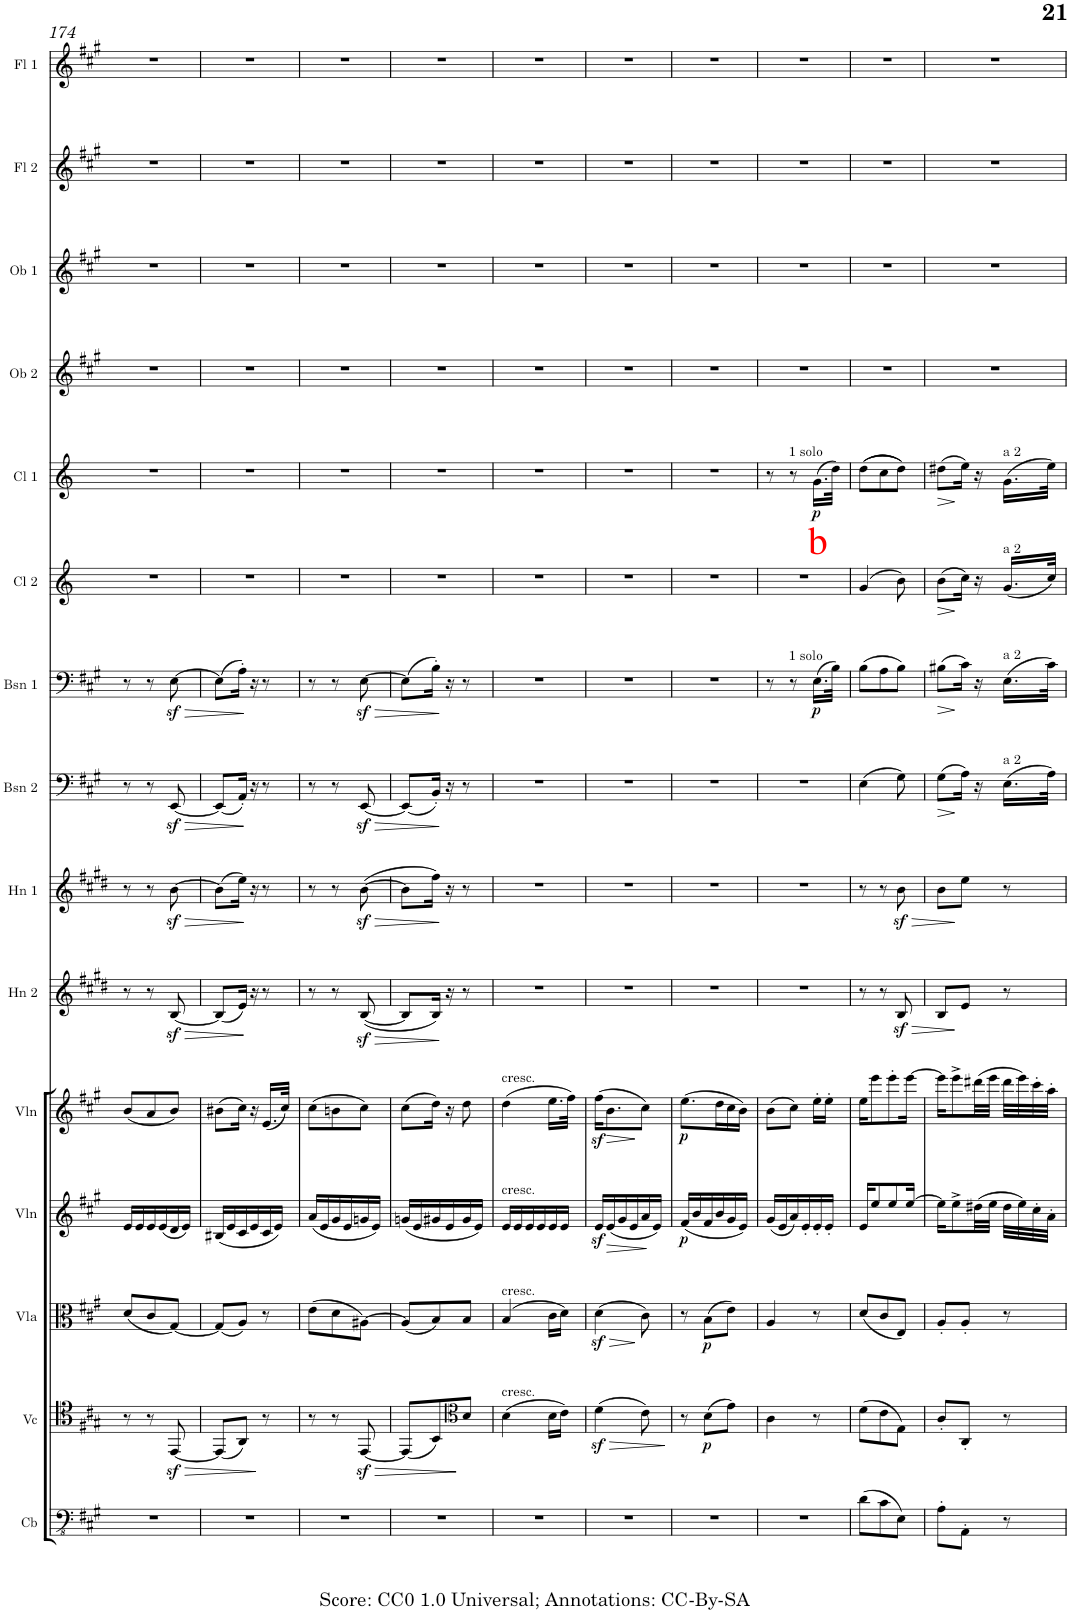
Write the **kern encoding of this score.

**kern	**kern	**dynam	**kern	**dynam	**kern	**dynam	**kern	**dynam	**kern	**dynam	**kern	**dynam	**kern	**dynam	**kern	**dynam	**kern	**dynam	**kern	**text	**dynam	**kern	**kern	**kern	**kern
*part15	*part14	*part14	*part13	*part13	*part12	*part12	*part11	*part11	*part10	*part10	*part9	*part9	*part8	*part8	*part7	*part7	*part6	*part6	*part5	*part5	*part5	*part4	*part3	*part2	*part1
*staff15	*staff14	*staff14	*staff13	*staff13	*staff12	*staff12	*staff11	*staff11	*staff10	*staff10	*staff9	*staff9	*staff8	*staff8	*staff7	*staff7	*staff6	*staff6	*staff5	*staff5	*staff5	*staff4	*staff3	*staff2	*staff1
*I"Contrabass	*I"Violoncello	*	*I"Viola	*	*I"Violin	*	*I"Violin	*	*I"F Horn 2 (orig. E and A)	*	*I"F Horn 1 (orig. E and A)	*	*I"Bassoon 2	*	*I"Bassoon 1	*	*I"A Clarinet 2	*	*I"A Clarinet 1	*	*	*I"Oboe 2	*I"Oboe 1	*I"Flute 2	*I"Flute 1
*I'Cb	*I'Vc	*	*I'Vla	*	*I'Vln	*	*I'Vln	*	*I'Hn 2	*	*I'Hn 1	*	*I'Bsn 2	*	*I'Bsn 1	*	*I'Cl 2	*	*I'Cl 1	*	*	*I'Ob 2	*I'Ob 1	*I'Fl 2	*I'Fl 1
!!LO:PB:g=z
*clefFv4	*clefC4	*	*clefC3	*	*clefG2	*	*clefG2	*	*clefG2	*	*clefG2	*	*clefF4	*	*clefF4	*	*clefG2	*	*clefG2	*	*	*clefG2	*clefG2	*clefG2	*clefG2
*	*	*	*	*	*	*	*	*	*Trd4c7	*	*Trd4c7	*	*	*	*	*	*Trd2c3	*	*Trd2c3	*	*	*	*	*	*
*k[f#c#g#]	*k[f#c#g#]	*	*k[f#c#g#]	*	*k[f#c#g#]	*	*k[f#c#g#]	*	*k[f#c#g#d#]	*	*k[f#c#g#d#]	*	*k[f#c#g#]	*	*k[f#c#g#]	*	*k[]	*	*k[]	*	*	*k[f#c#g#]	*k[f#c#g#]	*k[f#c#g#]	*k[f#c#g#]
*M3/8	*M3/8	*	*M3/8	*	*M3/8	*	*M3/8	*	*M3/8	*	*M3/8	*	*M3/8	*	*M3/8	*	*M3/8	*	*M3/8	*	*	*M3/8	*M3/8	*M3/8	*M3/8
=174	=174	=174	=174	=174	=174	=174	=174	=174	=174	=174	=174	=174	=174	=174	=174	=174	=174	=174	=174	=174	=174	=174	=174	=174	=174
4.r	8r	.	(8d/L	.	16e/LL	.	(8b/L	.	8r	.	8r	.	8r	.	8r	.	4.r	.	4.r	.	.	4.r	4.r	4.r	4.r
.	.	.	.	.	16e/	.	.	.	.	.	.	.	.	.	.	.	.	.	.	.	.	.	.	.	.
.	8r	.	8c#/	.	16e/	.	8a/	.	8r	.	8r	.	8r	.	8r	.	.	.	.	.	.	.	.	.	.
.	.	.	.	.	(16e/	.	.	.	.	.	.	.	.	.	.	.	.	.	.	.	.	.	.	.	.
!	!	!LO:HP:b	!	!	!	!	!	!	!	!LO:HP:b	!	!LO:HP:b	!	!LO:HP:b	!	!LO:HP:b	!	!	!	!	!	!	!	!	!
.	[8EEz</	>	[8G#/J)	.	16d/	.	8b/J)	.	[8Bz</	>	[8bz<\	>	[8EEz</	>	[8Ez<\	>	.	.	.	.	.	.	.	.	.
.	.	.	.	.	16e/JJ)	.	.	.	.	.	.	.	.	.	.	.	.	.	.	.	.	.	.	.	.
=175	=175	=175	=175	=175	=175	=175	=175	=175	=175	=175	=175	=175	=175	=175	=175	=175	=175	=175	=175	=175	=175	=175	=175	=175	=175
4.r	(8EE/L]	.	(8G#/L]	.	(16B#X/LL	.	(8b#X\L	.	(8B/L]	.	(8b\L]	.	(8EE/L]	.	(8E\L]	.	4.r	.	4.r	.	.	4.r	4.r	4.r	4.r
.	.	.	.	.	16e/	.	.	.	.	.	.	.	.	.	.	.	.	.	.	.	.	.	.	.	.
.	8AA/J)	.	8A/J)	.	16c#/	.	16cc#\Jk)	.	16e/Jk)	.	16ee\Jk)	.	16AA'/Jk)	.	16A'\Jk)	.	.	.	.	.	.	.	.	.	.
.	.	.	.	.	16e/	.	16r	.	16r	]	16r	]	16r	]	16r	]	.	.	.	.	.	.	.	.	.
.	8r	]	8r	.	16c#/	.	(16.e/LL	.	8r	.	8r	.	8r	.	8r	.	.	.	.	.	.	.	.	.	.
.	.	.	.	.	16e/JJ)	.	.	.	.	.	.	.	.	.	.	.	.	.	.	.	.	.	.	.	.
.	.	.	.	.	.	.	32cc#/JJk)	.	.	.	.	.	.	.	.	.	.	.	.	.	.	.	.	.	.
=176	=176	=176	=176	=176	=176	=176	=176	=176	=176	=176	=176	=176	=176	=176	=176	=176	=176	=176	=176	=176	=176	=176	=176	=176	=176
4.r	8r	.	(8e\L	.	(16a/LL	.	(8cc#\L	.	8r	.	8r	.	8r	.	8r	.	4.r	.	4.r	.	.	4.r	4.r	4.r	4.r
.	.	.	.	.	16e/	.	.	.	.	.	.	.	.	.	.	.	.	.	.	.	.	.	.	.	.
.	8r	.	8d\	.	16g#/	.	8bn\	.	8r	.	8r	.	8r	.	8r	.	.	.	.	.	.	.	.	.	.
.	.	.	.	.	16e/	.	.	.	.	.	.	.	.	.	.	.	.	.	.	.	.	.	.	.	.
!	!	!LO:HP:b	!	!	!	!	!	!	!	!LO:HP:b	!	!LO:HP:b	!	!LO:HP:b	!	!LO:HP:b	!	!	!	!	!	!	!	!	!
.	[8EEz</	>	[8A#X\J)	.	16gn/	.	8cc#\J)	.	([8Bz</	>	(>[8bz<\	>	[8EEz</	>	[8Ez<\	>	.	.	.	.	.	.	.	.	.
.	.	.	.	.	16e/JJ)	.	.	.	.	.	.	.	.	.	.	.	.	.	.	.	.	.	.	.	.
=177	=177	=177	=177	=177	=177	=177	=177	=177	=177	=177	=177	=177	=177	=177	=177	=177	=177	=177	=177	=177	=177	=177	=177	=177	=177
4.r	(8EE/L]	.	(8A#/L]	.	(16gn/LL	.	(8cc#\L	.	8B/L]	.	8b\L]	.	(8EE/L]	.	(8E\L]	.	4.r	.	4.r	.	.	4.r	4.r	4.r	4.r
.	.	.	.	.	16e/	.	.	.	.	.	.	.	.	.	.	.	.	.	.	.	.	.	.	.	.
.	8BB/)	.	8B/)	.	16g#X/	.	16dd\Jk)	.	16B/Jk)	.	16ff#\Jk)	.	16BB'/Jk)	.	16B'\Jk)	.	.	.	.	.	.	.	.	.	.
.	.	.	.	.	16e/	.	16r	.	16r	]	16r	]	16r	]	16r	]	.	.	.	.	.	.	.	.	.
*	*clefC4	*	*	*	*	*	*	*	*	*	*	*	*	*	*	*	*	*	*	*	*	*	*	*	*
.	8B/J	]	8B/J	.	16g#/	.	8dd\	.	8r	.	8r	.	8r	.	8r	.	.	.	.	.	.	.	.	.	.
.	.	.	.	.	16e/JJ)	.	.	.	.	.	.	.	.	.	.	.	.	.	.	.	.	.	.	.	.
=178	=178	=178	=178	=178	=178	=178	=178	=178	=178	=178	=178	=178	=178	=178	=178	=178	=178	=178	=178	=178	=178	=178	=178	=178	=178
!	!	!	!	!	!	!	!LO:TX:a:t=cresc.	!	!	!	!	!	!	!	!	!	!	!	!	!	!	!	!	!	!
!	!	!	!	!	!LO:TX:a:t=cresc.	!	!	!	!	!	!	!	!	!	!	!	!	!	!	!	!	!	!	!	!
!	!	!	!LO:TX:a:t=cresc.	!	!	!	!	!	!	!	!	!	!	!	!	!	!	!	!	!	!	!	!	!	!
!	!LO:TX:a:t=cresc.	!	!	!	!	!	!	!	!	!	!	!	!	!	!	!	!	!	!	!	!	!	!	!	!
4.r	(4B\	.	(4B/	.	16e/LL	.	(4dd\	.	4.r	.	4.r	.	4.r	.	4.r	.	4.r	.	4.r	.	.	4.r	4.r	4.r	4.r
.	.	.	.	.	16e/	.	.	.	.	.	.	.	.	.	.	.	.	.	.	.	.	.	.	.	.
.	.	.	.	.	16e/	.	.	.	.	.	.	.	.	.	.	.	.	.	.	.	.	.	.	.	.
.	.	.	.	.	16e/	.	.	.	.	.	.	.	.	.	.	.	.	.	.	.	.	.	.	.	.
.	16B\LL	.	16c#\LL	.	16e/	.	16.ee\LL	.	.	.	.	.	.	.	.	.	.	.	.	.	.	.	.	.	.
.	16c#\JJ)	.	16d\JJ)	.	16e/JJ	.	.	.	.	.	.	.	.	.	.	.	.	.	.	.	.	.	.	.	.
.	.	.	.	.	.	.	32ff#\JJk)	.	.	.	.	.	.	.	.	.	.	.	.	.	.	.	.	.	.
=179	=179	=179	=179	=179	=179	=179	=179	=179	=179	=179	=179	=179	=179	=179	=179	=179	=179	=179	=179	=179	=179	=179	=179	=179	=179
!	!	!LO:HP:b	!	!LO:HP:b	!	!	!	!	!	!	!	!	!	!	!	!	!	!	!	!	!	!	!	!	!
4.r	(4dz<\	>	(4dz<\	>	16ez</LL	.	(16ff#z<\KL	.	4.r	.	4.r	.	4.r	.	4.r	.	4.r	.	4.r	.	.	4.r	4.r	4.r	4.r
!	!	!	!	!	!	!LO:HP:b	!	!LO:HP:b	!	!	!	!	!	!	!	!	!	!	!	!	!	!	!	!	!
.	.	.	.	.	(16e/	>	8.b\	>	.	.	.	.	.	.	.	.	.	.	.	.	.	.	.	.	.
.	.	.	.	.	16g#/	.	.	.	.	.	.	.	.	.	.	.	.	.	.	.	.	.	.	.	.
.	.	.	.	.	16e/	.	.	.	.	.	.	.	.	.	.	.	.	.	.	.	.	.	.	.	.
.	8c#\)	.	8c#\)	]	16a/	.	8cc#\J)	]	.	.	.	.	.	.	.	.	.	.	.	.	.	.	.	.	.
.	.	.	.	.	16e/JJ)	]	.	.	.	.	.	.	.	.	.	.	.	.	.	.	.	.	.	.	.
.	.	]	.	.	.	.	.	.	.	.	.	.	.	.	.	.	.	.	.	.	.	.	.	.	.
=180	=180	=180	=180	=180	=180	=180	=180	=180	=180	=180	=180	=180	=180	=180	=180	=180	=180	=180	=180	=180	=180	=180	=180	=180	=180
!	!	!	!	!	!	!LO:DY:b	!	!LO:DY:b	!	!	!	!	!	!	!	!	!	!	!	!	!	!	!	!	!
4.r	8r	.	8r	.	(16f#/LL	p	(8.ee\L	p	4.r	.	4.r	.	4.r	.	4.r	.	4.r	.	4.r	.	.	4.r	4.r	4.r	4.r
.	.	.	.	.	16b/	.	.	.	.	.	.	.	.	.	.	.	.	.	.	.	.	.	.	.	.
!	!	!LO:DY:b	!	!LO:DY:b	!	!	!	!	!	!	!	!	!	!	!	!	!	!	!	!	!	!	!	!	!
.	(8B\L	p	(8B\L	p	16f#/	.	.	.	.	.	.	.	.	.	.	.	.	.	.	.	.	.	.	.	.
.	.	.	.	.	16b/	.	16dd\L	.	.	.	.	.	.	.	.	.	.	.	.	.	.	.	.	.	.
.	8e\J)	.	8e\J)	.	16g#/	.	16cc#\	.	.	.	.	.	.	.	.	.	.	.	.	.	.	.	.	.	.
.	.	.	.	.	16e/JJ)	.	16b\JJ)	.	.	.	.	.	.	.	.	.	.	.	.	.	.	.	.	.	.
=181	=181	=181	=181	=181	=181	=181	=181	=181	=181	=181	=181	=181	=181	=181	=181	=181	=181	=181	=181	=181	=181	=181	=181	=181	=181
4.r	4A\	.	4A/	.	(16g#/LL	.	(8b\L	.	4.r	.	4.r	.	4.r	.	8r	.	4.r	.	8r	.	.	4.r	4.r	4.r	4.r
.	.	.	.	.	16e/	.	.	.	.	.	.	.	.	.	.	.	.	.	.	.	.	.	.	.	.
!	!	!	!	!	!	!	!	!	!	!	!	!	!	!	!	!	!	!	!LO:TX:a:t=1 solo	!	!	!	!	!	!
!	!	!	!	!	!	!	!	!	!	!	!	!	!	!	!LO:TX:a:t=1 solo	!	!	!	!	!	!	!	!	!	!
.	.	.	.	.	16a/)	.	8cc#\J)	.	.	.	.	.	.	.	8r	.	.	.	8r	.	.	.	.	.	.
.	.	.	.	.	16e'/	.	.	.	.	.	.	.	.	.	.	.	.	.	.	.	.	.	.	.	.
!	!	!	!	!	!	!	!	!	!	!	!	!	!	!	!	!LO:DY:b	!	!	!	!LO:LY:b:color=#FF0000	!LO:DY:b	!	!	!	!
.	8r	.	8r	.	16e'/	.	16ee'\LL	.	.	.	.	.	.	.	(16.E\LL	p	.	.	(16.g\LL	b	p	.	.	.	.
.	.	.	.	.	16e'/JJ	.	16ee'\JJ	.	.	.	.	.	.	.	.	.	.	.	.	.	.	.	.	.	.
.	.	.	.	.	.	.	.	.	.	.	.	.	.	.	32B\JJk)	.	.	.	32dd\JJk)	.	.	.	.	.	.
=182	=182	=182	=182	=182	=182	=182	=182	=182	=182	=182	=182	=182	=182	=182	=182	=182	=182	=182	=182	=182	=182	=182	=182	=182	=182
(8D\L	(8d\L	.	(8d/L	.	16e/KL	.	16ee\KL	.	8r	.	8r	.	(4E\	.	(8B\L	.	(4g/	.	((8dd\L	.	.	4.r	4.r	4.r	4.r
.	.	.	.	.	8ee/	.	8eee\	.	.	.	.	.	.	.	.	.	.	.	.	.	.	.	.	.	.
8C#\	8c#\	.	8c#/	.	.	.	.	.	8r	.	8r	.	.	.	8A\	.	.	.	8cc\	.	.	.	.	.	.
.	.	.	.	.	8ee/	.	8eee'\	.	.	.	.	.	.	.	.	.	.	.	.	.	.	.	.	.	.
!	!	!	!	!	!	!	!	!	!	!LO:HP:b	!	!LO:HP:b	!	!	!	!	!	!	!	!	!	!	!	!	!
8EE\J)	8E\J)	.	8E/J)	.	.	.	.	.	8Bz</	>	8bz<\	>	8G#\)	.	8B\J)	.	8b\)	.	8dd\J))	.	.	.	.	.	.
.	.	.	.	.	[16ee/Jk	.	[16eee\Jk	.	.	.	.	.	.	.	.	.	.	.	.	.	.	.	.	.	.
=183	=183	=183	=183	=183	=183	=183	=183	=183	=183	=183	=183	=183	=183	=183	=183	=183	=183	=183	=183	=183	=183	=183	=183	=183	=183
!	!	!	!	!	!	!	!	!	!	!	!	!	!	!LO:HP:b	!	!LO:HP:b	!	!LO:HP:b	!	!	!LO:HP:b	!	!	!	!
8AA'\L	8A'/L	.	8A'/L	.	16ee\KL]	.	16eee\KL]	.	8B/L	.	8b\L	.	(8G#\L	>	(8B#X\L	>	(8b\L	>	(8dd#X\L	.	>	4.r	4.r	4.r	4.r
.	.	.	.	.	8ee^\	.	8eee^\	.	.	.	.	.	.	.	.	.	.	.	.	.	.	.	.	.	.
8AAA'\J	8AA'/J	.	8A'/J	.	.	.	.	.	8e/J	]	8ee\J	]	16A\Jk)	]	16c#\Jk)	]	16cc\Jk)	]	16ee\Jk)	.	]	.	.	.	.
.	.	.	.	.	(32dd#X\LL	.	(32ddd#X\LL	.	.	.	.	.	16r	.	16r	.	16r	.	16r	.	.	.	.	.	.
.	.	.	.	.	32ee\JJJ	.	32eee\JJJ	.	.	.	.	.	.	.	.	.	.	.	.	.	.	.	.	.	.
!	!	!	!	!	!	!	!	!	!	!	!	!	!	!	!	!	!	!	!LO:TX:a:t=a 2	!	!	!	!	!	!
!	!	!	!	!	!	!	!	!	!	!	!	!	!	!	!	!	!LO:TX:a:t=a 2	!	!	!	!	!	!	!	!
!	!	!	!	!	!	!	!	!	!	!	!	!	!	!	!LO:TX:a:t=a 2	!	!	!	!	!	!	!	!	!	!
!	!	!	!	!	!	!	!	!	!	!	!	!	!LO:TX:a:t=a 2	!	!	!	!	!	!	!	!	!	!	!	!
8r	8r	.	8r	.	32dd#\LLL	.	32ddd#\LLL	.	8r	.	8r	.	(16.E\LL	.	(16.E\LL	.	(16.g/LL	.	(16.g\LL	.	.	.	.	.	.
.	.	.	.	.	32ee\)	.	32eee\)	.	.	.	.	.	.	.	.	.	.	.	.	.	.	.	.	.	.
.	.	.	.	.	32cc#'\	.	32ccc#'\	.	.	.	.	.	.	.	.	.	.	.	.	.	.	.	.	.	.
.	.	.	.	.	32a'\JJJ	.	32aa'\JJJ	.	.	.	.	.	32A\JJk)	.	32c#\JJk)	.	32cc/JJk)	.	32ee\JJk)	.	.	.	.	.	.
=	=	=	=	=	=	=	=	=	=	=	=	=	=	=	=	=	=	=	=	=	=	=	=	=	=
*-	*-	*-	*-	*-	*-	*-	*-	*-	*-	*-	*-	*-	*-	*-	*-	*-	*-	*-	*-	*-	*-	*-	*-	*-	*-
